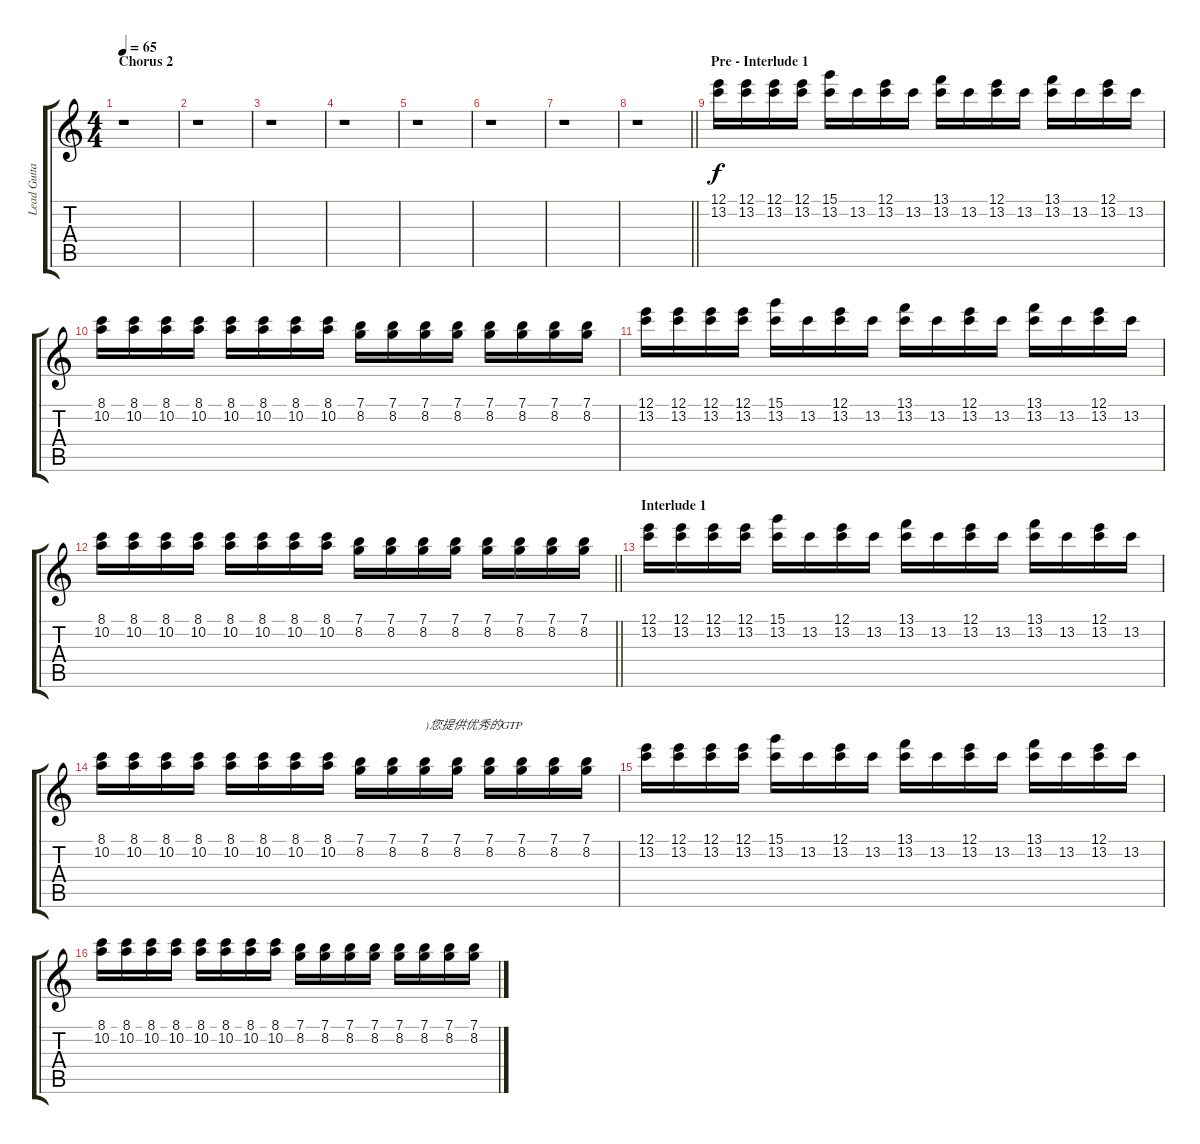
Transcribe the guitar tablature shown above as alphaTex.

\track ("Lead Guitar" "Lead Guita") {instrument distortionguitar}
\staff {score tabs}
\tuning (E4 B3 G3 D3 A2 D2) {hide}
\ts (4 4)
\section ("" "Chorus 2")
\tempo 65
\clef g2
\ks c
r.1{dy f} |
r.1 |
r.1 |
r.1 |
r.1 |
r.1 |
r.1 |
\barLineRight lightlight
r.1 |
\section ("" "Pre - Interlude 1")
(12.1 13.2).16{volume 14} (12.1 13.2).16 (12.1 13.2).16 (12.1 13.2).16 (15.1 13.2).16 13.2.16 (12.1 13.2).16 13.2.16 (13.1 13.2).16 13.2.16 (12.1 13.2).16 13.2.16 (13.1 13.2).16 13.2.16 (12.1 13.2).16 13.2.16 |
(8.1 10.2).16 (8.1 10.2).16 (8.1 10.2).16 (8.1 10.2).16 (8.1 10.2).16 (8.1 10.2).16 (8.1 10.2).16 (8.1 10.2).16 (7.1 8.2).16 (7.1 8.2).16 (7.1 8.2).16 (7.1 8.2).16 (7.1 8.2).16 (7.1 8.2).16 (7.1 8.2).16 (7.1 8.2).16 |
(12.1 13.2).16 (12.1 13.2).16 (12.1 13.2).16 (12.1 13.2).16 (15.1 13.2).16 13.2.16 (12.1 13.2).16 13.2.16 (13.1 13.2).16 13.2.16 (12.1 13.2).16 13.2.16 (13.1 13.2).16 13.2.16 (12.1 13.2).16 13.2.16 |
\barLineRight lightlight
(8.1 10.2).16 (8.1 10.2).16 (8.1 10.2).16 (8.1 10.2).16 (8.1 10.2).16 (8.1 10.2).16 (8.1 10.2).16 (8.1 10.2).16 (7.1 8.2).16 (7.1 8.2).16 (7.1 8.2).16 (7.1 8.2).16 (7.1 8.2).16 (7.1 8.2).16 (7.1 8.2).16 (7.1 8.2).16 |
\section ("" "Interlude 1")
(12.1 13.2).16 (12.1 13.2).16 (12.1 13.2).16 (12.1 13.2).16 (15.1 13.2).16 13.2.16 (12.1 13.2).16 13.2.16 (13.1 13.2).16 13.2.16 (12.1 13.2).16 13.2.16 (13.1 13.2).16 13.2.16 (12.1 13.2).16 13.2.16 |
(8.1 10.2).16 (8.1 10.2).16 (8.1 10.2).16 (8.1 10.2).16 (8.1 10.2).16 (8.1 10.2).16 (8.1 10.2).16 (8.1 10.2).16 (7.1 8.2).16 (7.1 8.2).16 (7.1 8.2).16{txt ")您提供优秀的GTP"} (7.1 8.2).16 (7.1 8.2).16 (7.1 8.2).16 (7.1 8.2).16 (7.1 8.2).16 |
(12.1 13.2).16 (12.1 13.2).16 (12.1 13.2).16 (12.1 13.2).16 (15.1 13.2).16 13.2.16 (12.1 13.2).16 13.2.16 (13.1 13.2).16 13.2.16 (12.1 13.2).16 13.2.16 (13.1 13.2).16 13.2.16 (12.1 13.2).16 13.2.16 |
(8.1 10.2).16 (8.1 10.2).16 (8.1 10.2).16 (8.1 10.2).16 (8.1 10.2).16 (8.1 10.2).16 (8.1 10.2).16 (8.1 10.2).16 (7.1 8.2).16 (7.1 8.2).16 (7.1 8.2).16 (7.1 8.2).16 (7.1 8.2).16 (7.1 8.2).16 (7.1 8.2).16 (7.1 8.2).16
